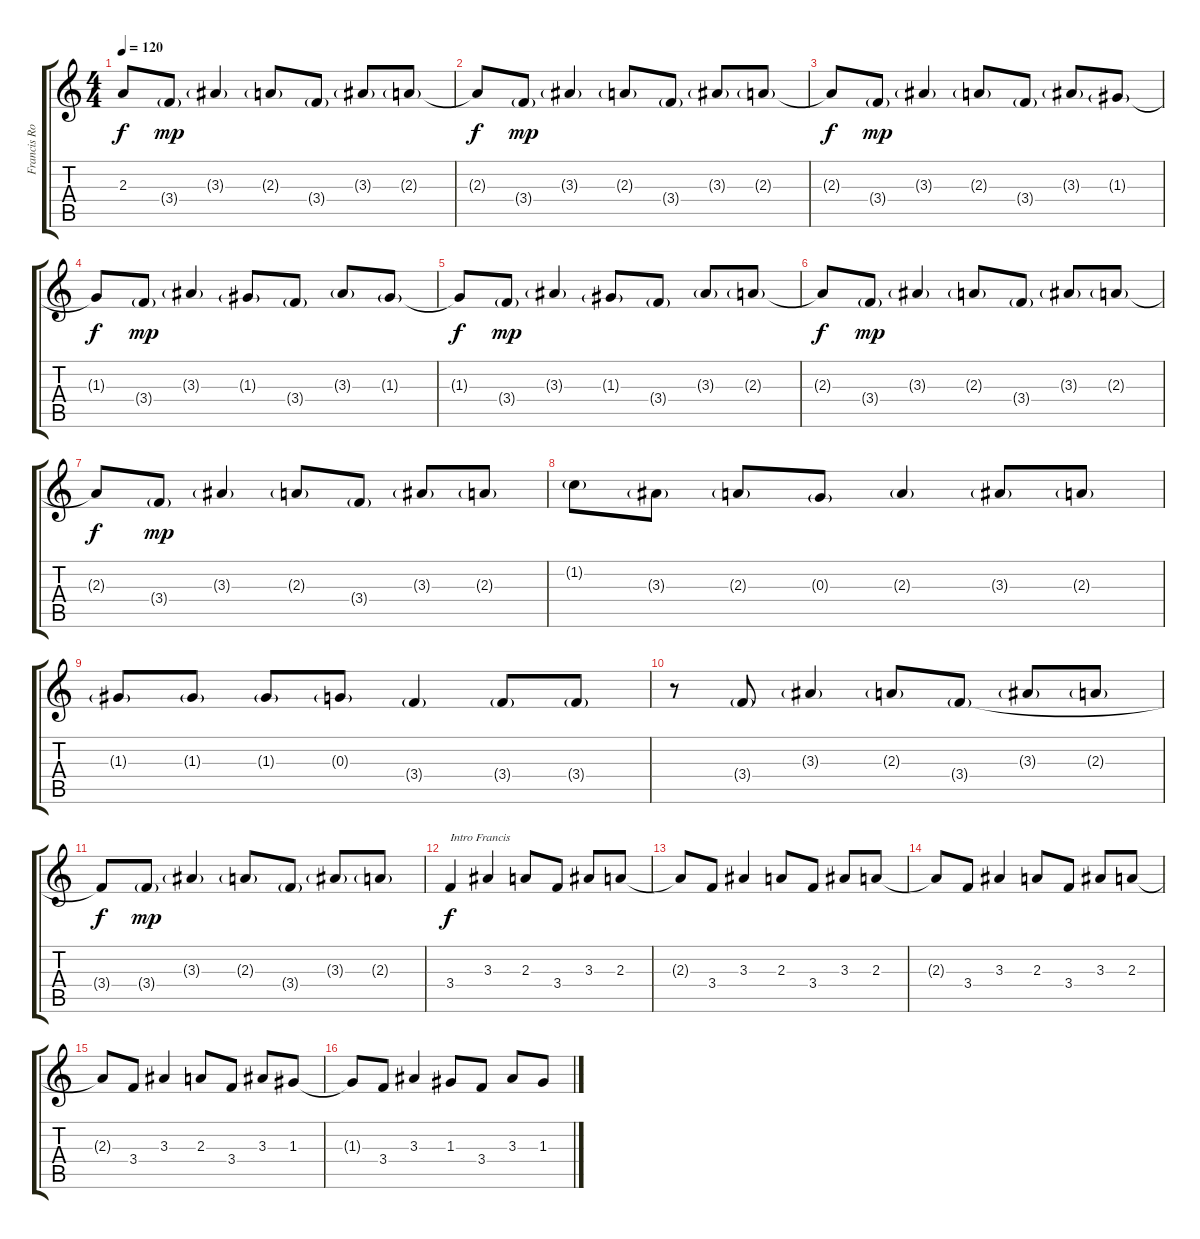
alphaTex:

\track ("Francis Rossi" "Francis Ro") {instrument overdrivenguitar}
\staff {score tabs}
\tuning (E4 B3 G3 D3 A2 E2) {hide}
\ts (4 4)
\tempo 120
\clef g2
\ks c
2.3{t}.8{dy f} 3.4{g}.8{dy mp} 3.3{g}.4 2.3{g}.8 3.4{g}.8 3.3{g}.8 2.3{g}.8 |
2.3{t}.8{dy f} 3.4{g}.8{dy mp} 3.3{g}.4 2.3{g}.8 3.4{g}.8 3.3{g}.8 2.3{g}.8 |
2.3{t}.8{dy f} 3.4{g}.8{dy mp} 3.3{g}.4 2.3{g}.8 3.4{g}.8 3.3{g}.8 1.3{g}.8 |
1.3{t}.8{dy f} 3.4{g}.8{dy mp} 3.3{g}.4 1.3{g}.8 3.4{g}.8 3.3{g}.8 1.3{g}.8 |
1.3{t}.8{dy f} 3.4{g}.8{dy mp} 3.3{g}.4 1.3{g}.8 3.4{g}.8 3.3{g}.8 2.3{g}.8 |
2.3{t}.8{dy f} 3.4{g}.8{dy mp} 3.3{g}.4 2.3{g}.8 3.4{g}.8 3.3{g}.8 2.3{g}.8 |
2.3{t}.8{dy f} 3.4{g}.8{dy mp} 3.3{g}.4 2.3{g}.8 3.4{g}.8 3.3{g}.8 2.3{g}.8 |
1.2{g}.8 3.3{g}.8 2.3{g}.8 0.3{g}.8 2.3{g}.4 3.3{g}.8 2.3{g}.8 |
1.3{g}.8 1.3{g}.8 1.3{g}.8 0.3{g}.8 3.4{g}.4 3.4{g}.8 3.4{g}.8 |
r.8 3.4{g}.8 3.3{g}.4 2.3{g}.8 3.4{g}.8 3.3{g}.8 2.3{g}.8 |
3.4{t}.8{dy f} 3.4{g}.8{dy mp} 3.3{g}.4 2.3{g}.8 3.4{g}.8 3.3{g}.8 2.3{g}.8 |
3.4.4{txt "Intro Francis" dy f} 3.3.4 2.3.8 3.4.8 3.3.8 2.3.8 |
2.3{t}.8 3.4.8 3.3.4 2.3.8 3.4.8 3.3.8 2.3.8 |
2.3{t}.8 3.4.8 3.3.4 2.3.8 3.4.8 3.3.8 2.3.8 |
2.3{t}.8 3.4.8 3.3.4 2.3.8 3.4.8 3.3.8 1.3.8 |
1.3{t}.8 3.4.8 3.3.4 1.3.8 3.4.8 3.3.8 1.3.8
